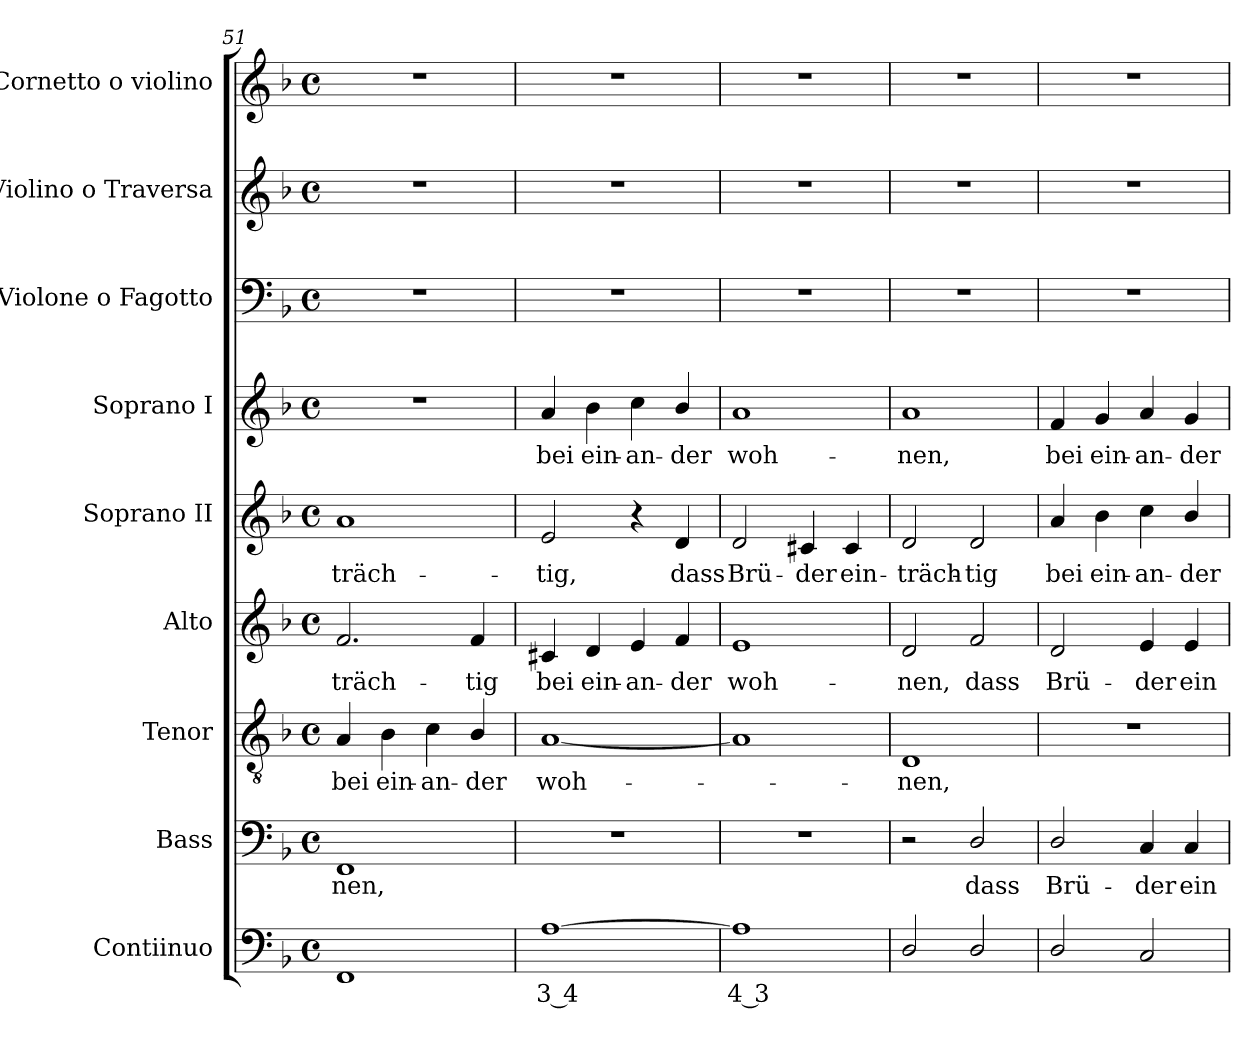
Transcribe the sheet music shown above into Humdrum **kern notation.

**kern	**text	**kern	**text	**kern	**text	**kern	**text	**kern	**text	**kern	**text	**kern	**kern	**kern
*part9	*part9	*part8	*part8	*part7	*part7	*part6	*part6	*part5	*part5	*part4	*part4	*part3	*part2	*part1
*staff9	*staff9	*staff8	*staff8	*staff7	*staff7	*staff6	*staff6	*staff5	*staff5	*staff4	*staff4	*staff3	*staff2	*staff1
*I"Contiinuo	*	*I"Bass	*	*I"Tenor	*	*I"Alto	*	*I"Soprano II	*	*I"Soprano I	*	*I"Violone o Fagotto	*I"Violino o Traversa	*I"Cornetto o violino
*	*	*I'B	*	*I'T	*	*I'A	*	*I'S II	*	*I'S I	*	*	*I'Vln	*I'Vln
*clefF4	*	*clefF4	*	*clefGv2	*	*clefG2	*	*clefG2	*	*clefG2	*	*clefF4	*clefG2	*clefG2
*k[b-]	*	*k[b-]	*	*k[b-]	*	*k[b-]	*	*k[b-]	*	*k[b-]	*	*k[b-]	*k[b-]	*k[b-]
*F:	*	*F:	*	*F:	*	*F:	*	*F:	*	*F:	*	*F:	*F:	*F:
*M4/4	*	*M4/4	*	*M4/4	*	*M4/4	*	*M4/4	*	*M4/4	*	*M4/4	*M4/4	*M4/4
*met(c)	*	*met(c)	*	*met(c)	*	*met(c)	*	*met(c)	*	*met(c)	*	*met(c)	*met(c)	*met(c)
=51	=51	=51	=51	=51	=51	=51	=51	=51	=51	=51	=51	=51	=51	=51
!	!	!	!LO:LY:b	!	!LO:LY:b	!	!LO:LY:b	!	!LO:LY:b	!	!	!	!	!
1FF	.	1FF	nen,	4A	bei	2.f	-träch-	1a	-träch-	1r	.	1r	1r	1r
!	!	!	!	!	!LO:LY:b	!	!	!	!	!	!	!	!	!
.	.	.	.	4B-	ein-	.	.	.	.	.	.	.	.	.
!	!	!	!	!	!LO:LY:b	!	!	!	!	!	!	!	!	!
.	.	.	.	4c	-an-	.	.	.	.	.	.	.	.	.
!	!	!	!	!	!LO:LY:b	!	!LO:LY:b	!	!	!	!	!	!	!
.	.	.	.	4B-/	-der	4f	-tig	.	.	.	.	.	.	.
=52	=52	=52	=52	=52	=52	=52	=52	=52	=52	=52	=52	=52	=52	=52
!	!LO:LY:b	!	!	!	!LO:LY:b	!	!LO:LY:b	!	!LO:LY:b	!	!LO:LY:b	!	!	!
[1A	3 4	1r	.	[1A	woh-	4c#X	bei	2e	-tig,	4a	bei	1r	1r	1r
!	!	!	!	!	!	!	!LO:LY:b	!	!	!	!LO:LY:b	!	!	!
.	.	.	.	.	.	4d	ein-	.	.	4b-	ein-	.	.	.
!	!	!	!	!	!	!	!LO:LY:b	!	!	!	!LO:LY:b	!	!	!
.	.	.	.	.	.	4e	-an-	4r	.	4cc	-an-	.	.	.
!	!	!	!	!	!	!	!LO:LY:b	!	!LO:LY:b	!	!LO:LY:b	!	!	!
.	.	.	.	.	.	4f	-der	4d	dass	4b-/	-der	.	.	.
=53	=53	=53	=53	=53	=53	=53	=53	=53	=53	=53	=53	=53	=53	=53
!	!LO:LY:b	!	!	!	!	!	!LO:LY:b	!	!LO:LY:b	!	!LO:LY:b	!	!	!
1A]	4 3	1r	.	1A]	.	1e	woh-	2d	Brü-	1a	woh-	1r	1r	1r
!	!	!	!	!	!	!	!	!	!LO:LY:b	!	!	!	!	!
.	.	.	.	.	.	.	.	4c#X	-der	.	.	.	.	.
!	!	!	!	!	!	!	!	!	!LO:LY:b	!	!	!	!	!
.	.	.	.	.	.	.	.	4c#	ein-	.	.	.	.	.
=54	=54	=54	=54	=54	=54	=54	=54	=54	=54	=54	=54	=54	=54	=54
!	!	!	!	!	!LO:LY:b	!	!LO:LY:b	!	!LO:LY:b	!	!LO:LY:b	!	!	!
2D/	.	2r	.	1D	nen,	2d	-nen,	2d	-träch-	1a	-nen,	1r	1r	1r
!	!	!	!LO:LY:b	!	!	!	!LO:LY:b	!	!LO:LY:b	!	!	!	!	!
2D/	.	2D/	dass	.	.	2f	dass	2d	-tig	.	.	.	.	.
=55	=55	=55	=55	=55	=55	=55	=55	=55	=55	=55	=55	=55	=55	=55
!	!	!	!LO:LY:b	!	!	!	!LO:LY:b	!	!LO:LY:b	!	!LO:LY:b	!	!	!
2D/	.	2D/	Brü-	1r	.	2d	Brü-	4a	bei	4f	bei	1r	1r	1r
!	!	!	!	!	!	!	!	!	!LO:LY:b	!	!LO:LY:b	!	!	!
.	.	.	.	.	.	.	.	4b-	ein-	4g	ein-	.	.	.
!	!	!	!LO:LY:b	!	!	!	!LO:LY:b	!	!LO:LY:b	!	!LO:LY:b	!	!	!
2C	.	4C	-der	.	.	4e	-der	4cc	-an-	4a	-an-	.	.	.
!	!	!	!LO:LY:b	!	!	!	!LO:LY:b	!	!LO:LY:b	!	!LO:LY:b	!	!	!
.	.	4C	ein-	.	.	4e	ein-	4b-/	-der	4g	-der	.	.	.
=	=	=	=	=	=	=	=	=	=	=	=	=	=	=
*-	*-	*-	*-	*-	*-	*-	*-	*-	*-	*-	*-	*-	*-	*-
